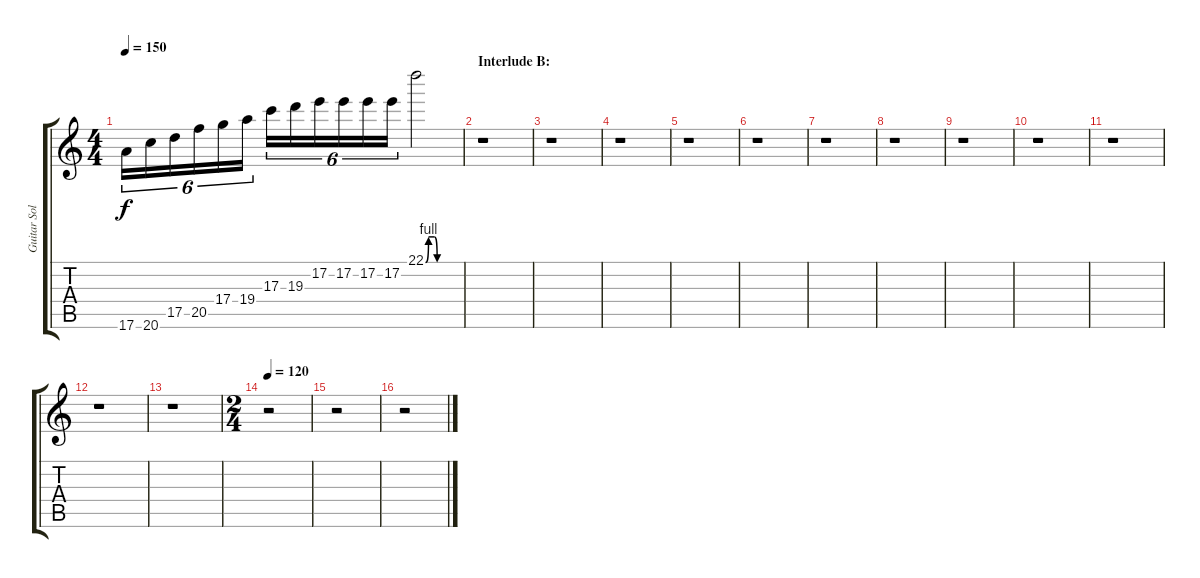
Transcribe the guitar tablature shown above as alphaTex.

\track ("Guitar Solo 2" "Guitar Sol") {instrument distortionguitar}
\staff {score tabs}
\tuning (E4 B3 G3 D3 A2 E2) {hide}
\ts (4 4)
\tempo 150
\clef g2
\ks c
17.6.16{tu (6 4) dy f} 20.6.16{tu (6 4)} 17.5.16{tu (6 4)} 20.5.16{tu (6 4)} 17.4.16{tu (6 4)} 19.4.16{tu (6 4)} 17.3.16{tu (6 4)} 19.3.16{tu (6 4)} 17.2.16{tu (6 4)} 17.2.16{tu (6 4)} 17.2.16{tu (6 4)} 17.2.16{tu (6 4)} 22.1{be (custom 0 0 5 4 15 4 20 0 60 0)}.2 |
\section ("" "Interlude B:")
r.1 |
r.1 |
r.1 |
r.1 |
r.1 |
r.1 |
r.1 |
r.1 |
r.1 |
r.1 |
r.1 |
r.1 |
\ts (2 4)
\tempo 120
r.2 |
r.2 |
r.2
